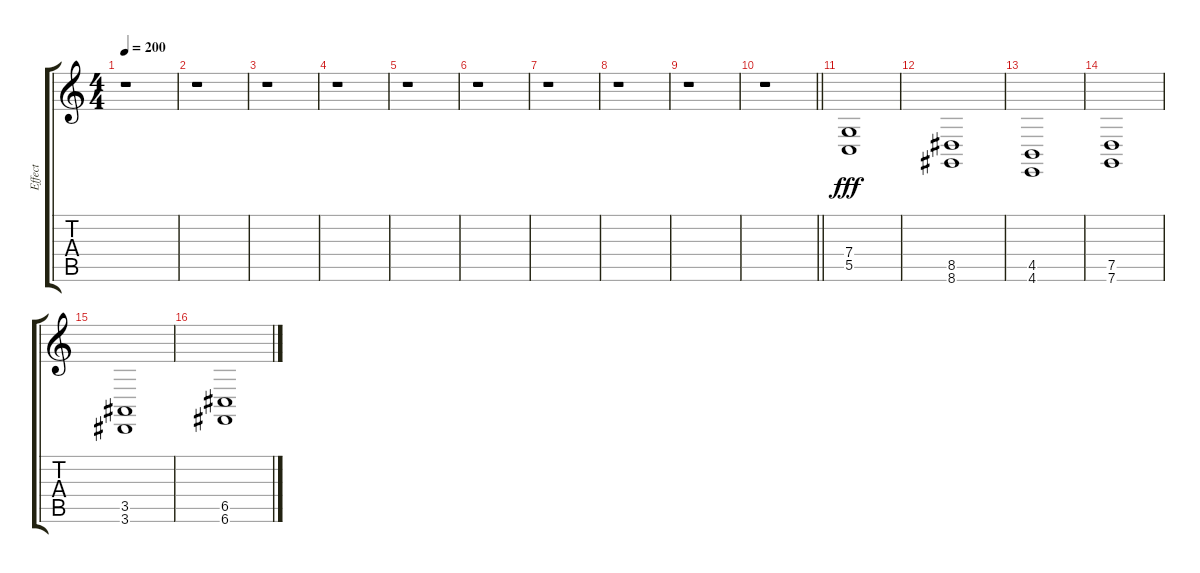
\track ("Effect" "Effect") {instrument stringensemble2}
\staff {score tabs}
\tuning (D4 A3 F3 C3 G2 C2) {hide}
\ts (4 4)
\tempo 200
\clef g2
\ks c
r.1{dy fff} |
r.1 |
r.1 |
r.1 |
r.1 |
r.1 |
r.1 |
r.1 |
r.1 |
\barLineRight lightlight
r.1 |
\section ("" "")
(7.4 5.5).1 |
(8.5 8.6).1 |
(4.5 4.6).1 |
(7.5 7.6).1 |
(3.5 3.6).1 |
(6.5 6.6).1
